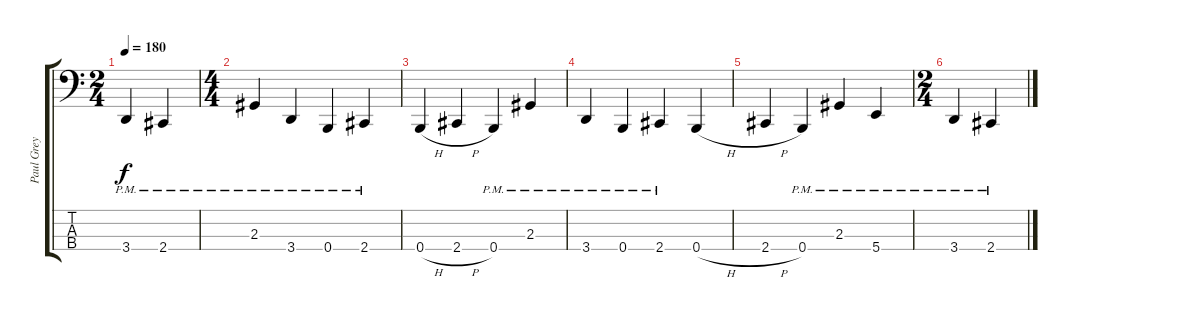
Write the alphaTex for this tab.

\track ("Paul Grey" "Paul Grey") {instrument electricbassfinger}
\staff {score tabs}
\tuning (E2 B1 Gb1 B0) {hide}
\ts (2 4)
\tempo 180
\clef f4
\ks c
3.4{pm}.4{dy f} 2.4{pm}.4 |
\ts (4 4)
2.3{pm}.4 3.4{pm}.4 0.4{pm}.4 2.4{pm}.4 |
0.4{h}.4 2.4{h}.4 0.4{pm}.4 2.3{pm}.4 |
3.4{pm}.4 0.4{pm}.4 2.4{pm}.4 0.4{h}.4 |
2.4{h}.4 0.4{pm}.4 2.3{pm}.4 5.4{pm}.4 |
\ts (2 4)
3.4{pm}.4 2.4{pm}.4
